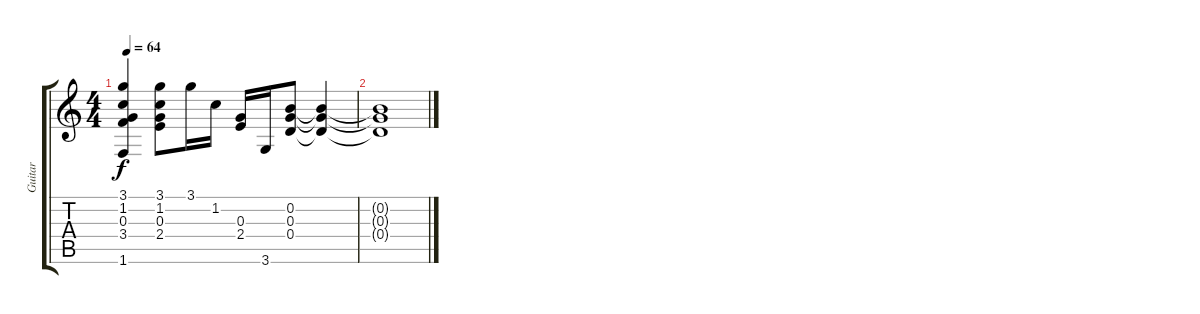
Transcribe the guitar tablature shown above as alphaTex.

\track ("Guitar" "Guitar") {instrument electricguitarclean}
\staff {score tabs}
\tuning (E4 B3 G3 D3 A2 E2) {hide}
\ts (4 4)
\tempo 64
\clef g2
\ks c
(3.1 1.2 0.3 3.4 1.6).4{dy f} (3.1 1.2 0.3 2.4).8 3.1.16 1.2.16 (0.3 2.4).16 3.6.16 (0.2 0.3 0.4).8 (0.2{t} 0.3{t} 0.4{t}).4 |
(0.2{t} 0.3{t} 0.4{t}).1
